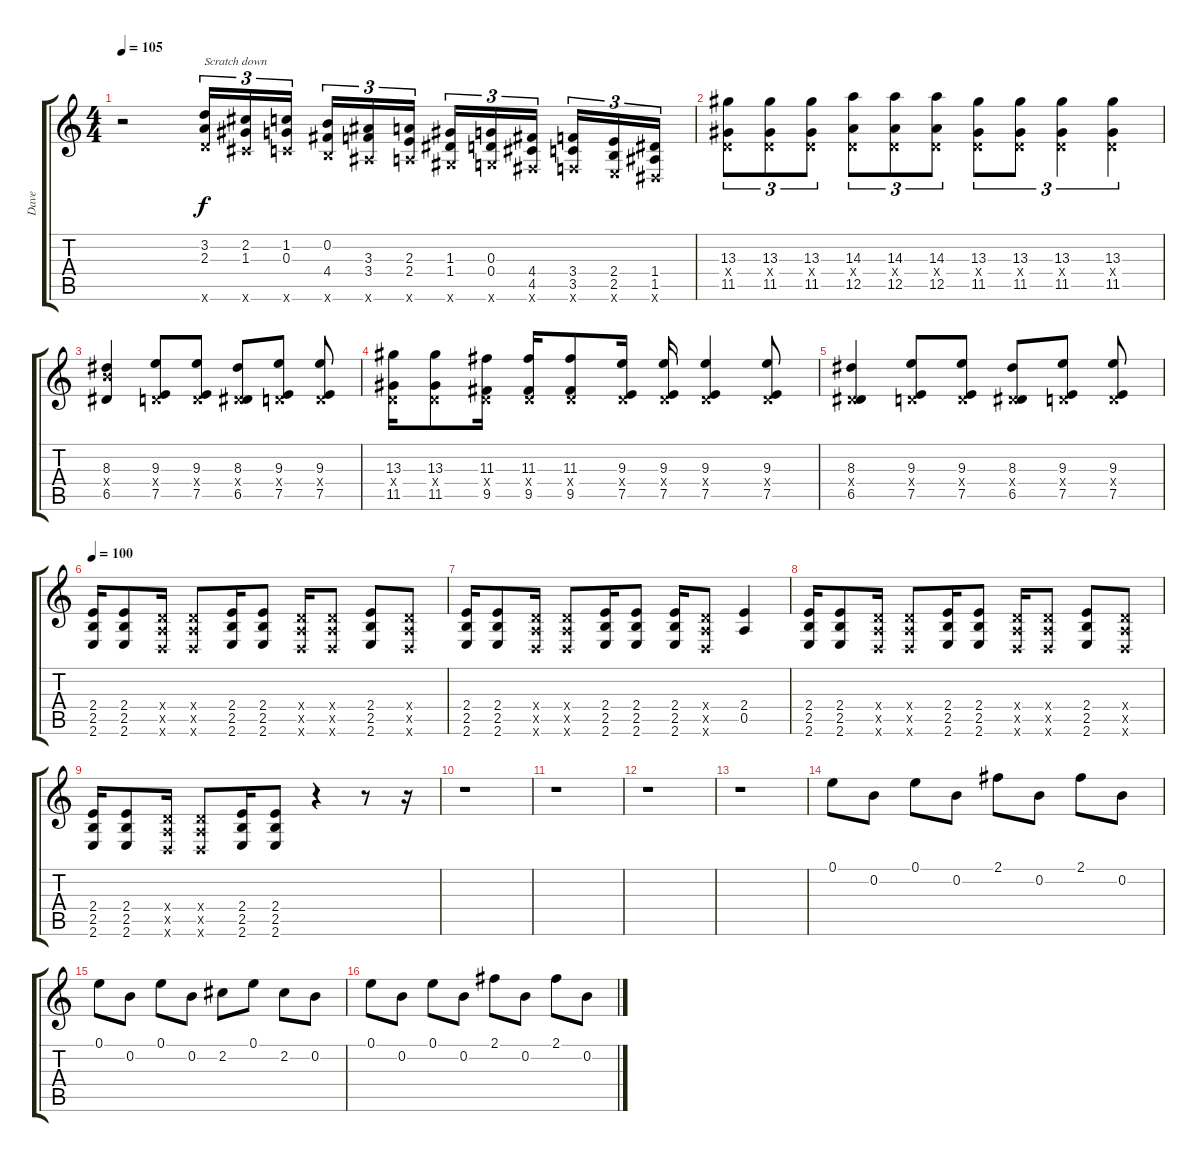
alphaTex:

\track ("Dave" "Dave") {instrument distortionguitar}
\staff {score tabs}
\tuning (E4 B3 G3 D3 A2 D2) {hide}
\ts (4 4)
\tempo 105
\clef g2
\ks c
r.2{dy f} (3.2 2.3 12.6{x}).16{tu (3 2) txt "Scratch down" volume 16 instrument guitarfretnoise} (2.2 1.3 11.6{x}).16{tu (3 2)} (1.2 0.3 10.6{x}).16{tu (3 2)} (0.2 4.4 9.6{x}).16{tu (3 2)} (3.3 3.4 8.6{x}).16{tu (3 2)} (2.3 2.4 7.6{x}).16{tu (3 2)} (1.3 1.4 6.6{x}).16{tu (3 2)} (0.3 0.4 5.6{x}).16{tu (3 2)} (4.4 4.5 4.6{x}).16{tu (3 2)} (3.4 3.5 3.6{x}).16{tu (3 2)} (2.4 2.5 2.6{x}).16{tu (3 2)} (1.4 1.5 1.6{x}).16{tu (3 2)} |
(13.3 0.4{x} 11.5).8{tu (3 2)} (13.3 0.4{x} 11.5).8{tu (3 2)} (13.3 0.4{x} 11.5).8{tu (3 2)} (14.3 0.4{x} 12.5).8{tu (3 2)} (14.3 0.4{x} 12.5).8{tu (3 2)} (14.3 0.4{x} 12.5).8{tu (3 2)} (13.3 0.4{x} 11.5).8{tu (3 2)} (13.3 0.4{x} 11.5).8{tu (3 2)} (13.3 0.4{x} 11.5).4{tu (3 2)} (13.3 0.4{x} 11.5).4{tu (3 2)} |
(8.3 9.4{x} 6.5).4 (9.3 0.4{x} 7.5).8 (9.3 0.4{x} 7.5).8 (8.3 0.4{x} 6.5).8 (9.3 0.4{x} 7.5).8 (9.3 0.4{x} 7.5).8 |
(13.3 0.4{x} 11.5).16 (13.3 0.4{x} 11.5).8 (11.3 0.4{x} 9.5).16 (11.3 0.4{x} 9.5).16 (11.3 0.4{x} 9.5).8 (9.3 0.4{x} 7.5).16 (9.3 0.4{x} 7.5).16 (9.3 0.4{x} 7.5).4 (9.3 0.4{x} 7.5).8 |
(8.3 0.4{x} 6.5).4 (9.3 0.4{x} 7.5).8 (9.3 0.4{x} 7.5).8 (8.3 0.4{x} 6.5).8 (9.3 0.4{x} 7.5).8 (9.3 0.4{x} 7.5).8 |
\tempo 100
(2.4 2.5 2.6).16 (2.4 2.5 2.6).8 (0.4{x} 0.5{x} 0.6{x}).16 (0.4{x} 0.5{x} 0.6{x}).8 (2.4 2.5 2.6).16 (2.4 2.5 2.6).8 (0.4{x} 0.5{x} 0.6{x}).16 (0.4{x} 0.5{x} 0.6{x}).8 (2.4 2.5 2.6).8 (0.4{x} 0.5{x} 0.6{x}).8 |
(2.4 2.5 2.6).16 (2.4 2.5 2.6).8 (0.4{x} 0.5{x} 0.6{x}).16 (0.4{x} 0.5{x} 0.6{x}).8 (2.4 2.5 2.6).16 (2.4 2.5 2.6).8 (2.4 2.5 2.6).16 (0.4{x} 0.5{x} 0.6{x}).8 (2.4 0.5).4 |
(2.4 2.5 2.6).16 (2.4 2.5 2.6).8 (0.4{x} 0.5{x} 0.6{x}).16 (0.4{x} 0.5{x} 0.6{x}).8 (2.4 2.5 2.6).16 (2.4 2.5 2.6).8 (0.4{x} 0.5{x} 0.6{x}).16 (0.4{x} 0.5{x} 0.6{x}).8 (2.4 2.5 2.6).8 (0.4{x} 0.5{x} 0.6{x}).8 |
(2.4 2.5 2.6).16 (2.4 2.5 2.6).8 (0.4{x} 0.5{x} 0.6{x}).16 (0.4{x} 0.5{x} 0.6{x}).8 (2.4 2.5 2.6).16 (2.4 2.5 2.6).8 r.4 r.8 r.16 |
r.1 |
r.1 |
r.1 |
r.1 |
0.1.8{instrument electricguitarclean} 0.2.8 0.1.8 0.2.8 2.1.8 0.2.8 2.1.8 0.2.8 |
0.1.8 0.2.8 0.1.8 0.2.8 2.2.8 0.1.8 2.2.8 0.2.8 |
0.1.8 0.2.8 0.1.8 0.2.8 2.1.8 0.2.8 2.1.8 0.2.8
